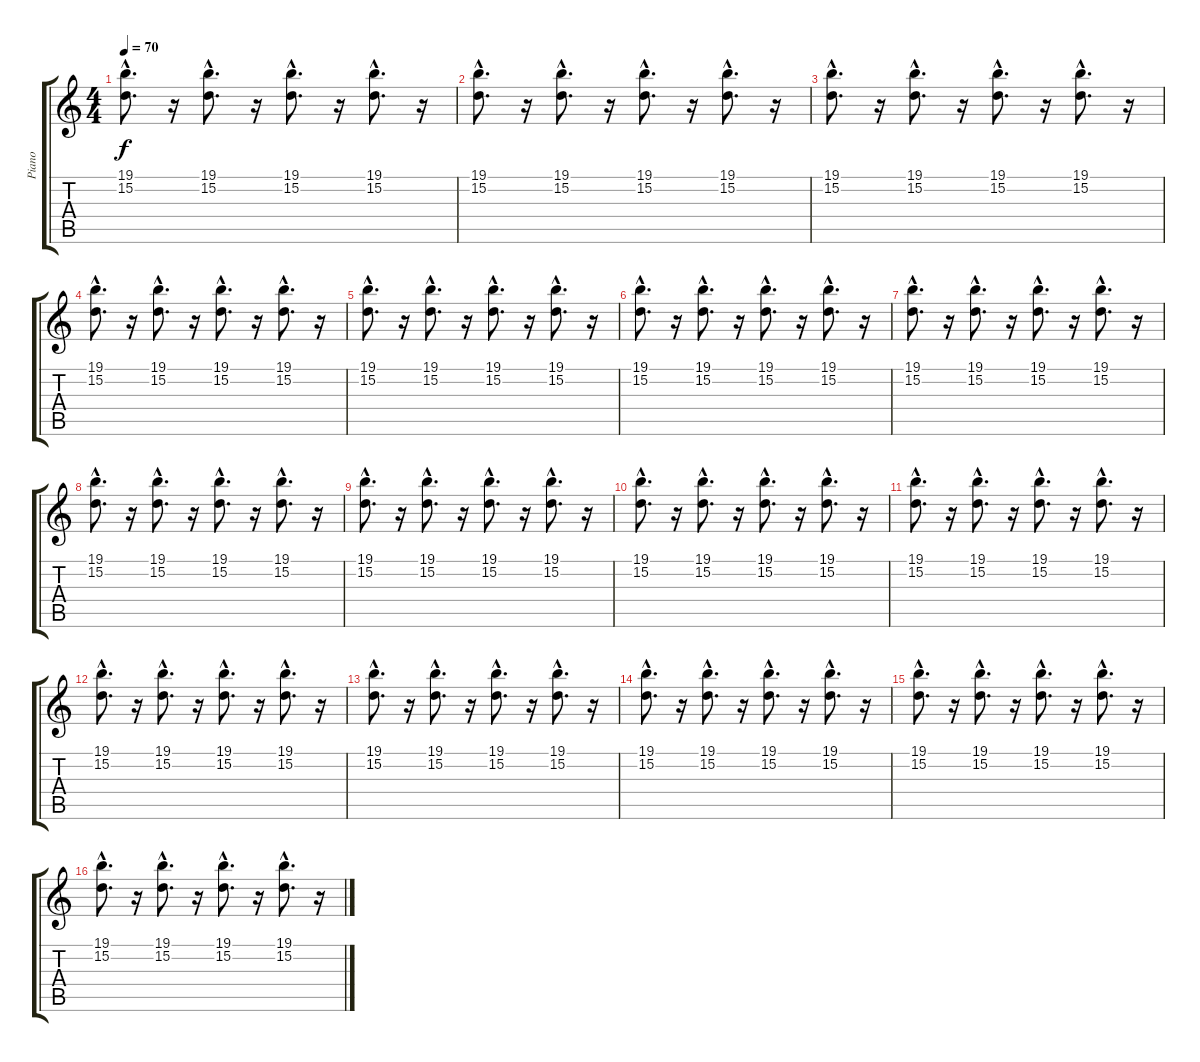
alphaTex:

\track ("Piano" "Piano") {instrument acousticgrandpiano}
\staff {score tabs}
\tuning (E4 B3 G3 D3 A2 E2) {hide}
\ts (4 4)
\tempo 70
\clef g2
\ks c
(19.1{hac} 15.2{hac}).8{d dy f} r.16 (19.1{hac} 15.2{hac}).8{d} r.16 (19.1{hac} 15.2{hac}).8{d} r.16 (19.1{hac} 15.2{hac}).8{d} r.16 |
(19.1{hac} 15.2{hac}).8{d} r.16 (19.1{hac} 15.2{hac}).8{d} r.16 (19.1{hac} 15.2{hac}).8{d} r.16 (19.1{hac} 15.2{hac}).8{d} r.16 |
(19.1{hac} 15.2{hac}).8{d} r.16 (19.1{hac} 15.2{hac}).8{d} r.16 (19.1{hac} 15.2{hac}).8{d} r.16 (19.1{hac} 15.2{hac}).8{d} r.16 |
(19.1{hac} 15.2{hac}).8{d} r.16 (19.1{hac} 15.2{hac}).8{d} r.16 (19.1{hac} 15.2{hac}).8{d} r.16 (19.1{hac} 15.2{hac}).8{d} r.16 |
(19.1{hac} 15.2{hac}).8{d} r.16 (19.1{hac} 15.2{hac}).8{d} r.16 (19.1{hac} 15.2{hac}).8{d} r.16 (19.1{hac} 15.2{hac}).8{d} r.16 |
(19.1{hac} 15.2{hac}).8{d} r.16 (19.1{hac} 15.2{hac}).8{d} r.16 (19.1{hac} 15.2{hac}).8{d} r.16 (19.1{hac} 15.2{hac}).8{d} r.16 |
(19.1{hac} 15.2{hac}).8{d} r.16 (19.1{hac} 15.2{hac}).8{d} r.16 (19.1{hac} 15.2{hac}).8{d} r.16 (19.1{hac} 15.2{hac}).8{d} r.16 |
(19.1{hac} 15.2{hac}).8{d} r.16 (19.1{hac} 15.2{hac}).8{d} r.16 (19.1{hac} 15.2{hac}).8{d} r.16 (19.1{hac} 15.2{hac}).8{d} r.16 |
(19.1{hac} 15.2{hac}).8{d} r.16 (19.1{hac} 15.2{hac}).8{d} r.16 (19.1{hac} 15.2{hac}).8{d} r.16 (19.1{hac} 15.2{hac}).8{d} r.16 |
(19.1{hac} 15.2{hac}).8{d} r.16 (19.1{hac} 15.2{hac}).8{d} r.16 (19.1{hac} 15.2{hac}).8{d} r.16 (19.1{hac} 15.2{hac}).8{d} r.16 |
(19.1{hac} 15.2{hac}).8{d} r.16 (19.1{hac} 15.2{hac}).8{d} r.16 (19.1{hac} 15.2{hac}).8{d} r.16 (19.1{hac} 15.2{hac}).8{d} r.16 |
(19.1{hac} 15.2{hac}).8{d} r.16 (19.1{hac} 15.2{hac}).8{d} r.16 (19.1{hac} 15.2{hac}).8{d} r.16 (19.1{hac} 15.2{hac}).8{d} r.16 |
(19.1{hac} 15.2{hac}).8{d} r.16 (19.1{hac} 15.2{hac}).8{d} r.16 (19.1{hac} 15.2{hac}).8{d} r.16 (19.1{hac} 15.2{hac}).8{d} r.16 |
(19.1{hac} 15.2{hac}).8{d} r.16 (19.1{hac} 15.2{hac}).8{d} r.16 (19.1{hac} 15.2{hac}).8{d} r.16 (19.1{hac} 15.2{hac}).8{d} r.16 |
(19.1{hac} 15.2{hac}).8{d} r.16 (19.1{hac} 15.2{hac}).8{d} r.16 (19.1{hac} 15.2{hac}).8{d} r.16 (19.1{hac} 15.2{hac}).8{d} r.16 |
(19.1{hac} 15.2{hac}).8{d} r.16 (19.1{hac} 15.2{hac}).8{d} r.16 (19.1{hac} 15.2{hac}).8{d} r.16 (19.1{hac} 15.2{hac}).8{d} r.16
